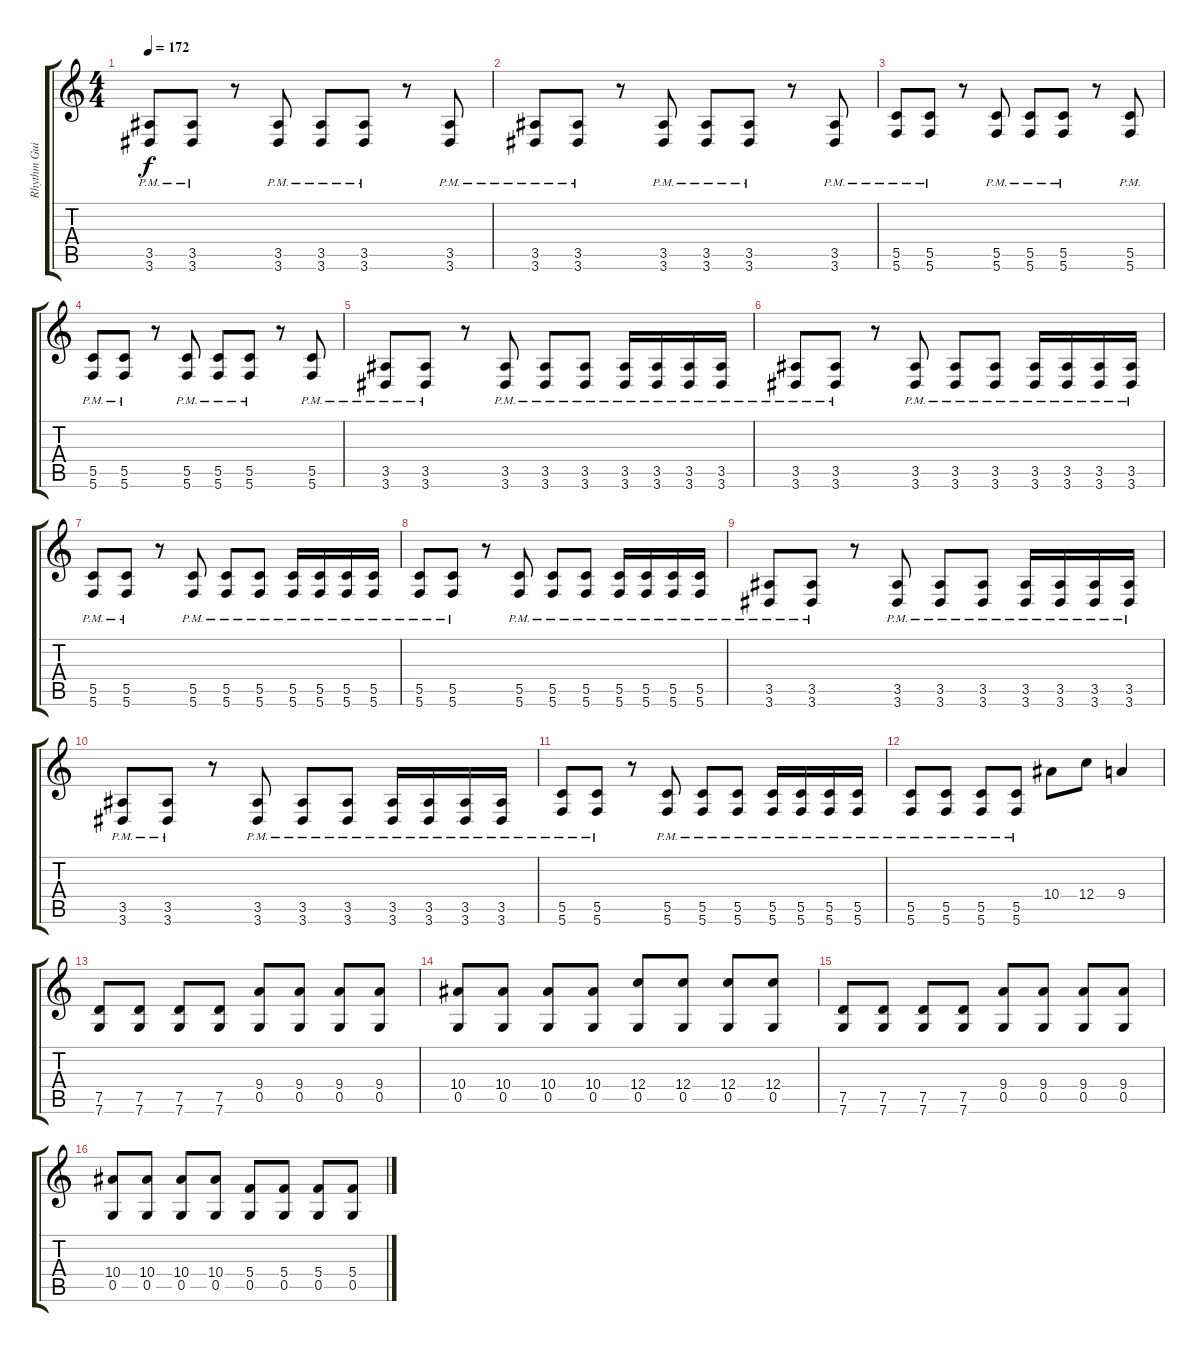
\track ("Rhythm Guitar 2" "Rhythm Gui") {instrument distortionguitar}
\staff {score tabs}
\tuning (D4 A3 F3 C3 G2 C2) {hide}
\ts (4 4)
\tempo 172
\clef g2
\ks c
(3.5{pm} 3.6{pm}).8{dy f} (3.5{pm} 3.6{pm}).8 r.8 (3.5{pm} 3.6{pm}).8 (3.5{pm} 3.6{pm}).8 (3.5{pm} 3.6{pm}).8 r.8 (3.5{pm} 3.6{pm}).8 |
(3.5{pm} 3.6{pm}).8 (3.5{pm} 3.6{pm}).8 r.8 (3.5{pm} 3.6{pm}).8 (3.5{pm} 3.6{pm}).8 (3.5{pm} 3.6{pm}).8 r.8 (3.5{pm} 3.6{pm}).8 |
(5.5{pm} 5.6{pm}).8 (5.5{pm} 5.6{pm}).8 r.8 (5.5{pm} 5.6{pm}).8 (5.5{pm} 5.6{pm}).8 (5.5{pm} 5.6{pm}).8 r.8 (5.5{pm} 5.6{pm}).8 |
(5.5{pm} 5.6{pm}).8 (5.5{pm} 5.6{pm}).8 r.8 (5.5{pm} 5.6{pm}).8 (5.5{pm} 5.6{pm}).8 (5.5{pm} 5.6{pm}).8 r.8 (5.5{pm} 5.6{pm}).8 |
(3.5{pm} 3.6{pm}).8 (3.5{pm} 3.6{pm}).8 r.8 (3.5{pm} 3.6{pm}).8 (3.5{pm} 3.6{pm}).8 (3.5{pm} 3.6{pm}).8 (3.5{pm} 3.6{pm}).16 (3.5{pm} 3.6{pm}).16 (3.5{pm} 3.6{pm}).16 (3.5{pm} 3.6{pm}).16 |
(3.5{pm} 3.6{pm}).8 (3.5{pm} 3.6{pm}).8 r.8 (3.5{pm} 3.6{pm}).8 (3.5{pm} 3.6{pm}).8 (3.5{pm} 3.6{pm}).8 (3.5{pm} 3.6{pm}).16 (3.5{pm} 3.6{pm}).16 (3.5{pm} 3.6{pm}).16 (3.5{pm} 3.6{pm}).16 |
(5.5{pm} 5.6{pm}).8 (5.5{pm} 5.6{pm}).8 r.8 (5.5{pm} 5.6{pm}).8 (5.5{pm} 5.6{pm}).8 (5.5{pm} 5.6{pm}).8 (5.5{pm} 5.6{pm}).16 (5.5{pm} 5.6{pm}).16 (5.5{pm} 5.6{pm}).16 (5.5{pm} 5.6{pm}).16 |
(5.5{pm} 5.6{pm}).8 (5.5{pm} 5.6{pm}).8 r.8 (5.5{pm} 5.6{pm}).8 (5.5{pm} 5.6{pm}).8 (5.5{pm} 5.6{pm}).8 (5.5{pm} 5.6{pm}).16 (5.5{pm} 5.6{pm}).16 (5.5{pm} 5.6{pm}).16 (5.5{pm} 5.6{pm}).16 |
(3.5{pm} 3.6{pm}).8 (3.5{pm} 3.6{pm}).8 r.8 (3.5{pm} 3.6{pm}).8 (3.5{pm} 3.6{pm}).8 (3.5{pm} 3.6{pm}).8 (3.5{pm} 3.6{pm}).16 (3.5{pm} 3.6{pm}).16 (3.5{pm} 3.6{pm}).16 (3.5{pm} 3.6{pm}).16 |
(3.5{pm} 3.6{pm}).8 (3.5{pm} 3.6{pm}).8 r.8 (3.5{pm} 3.6{pm}).8 (3.5{pm} 3.6{pm}).8 (3.5{pm} 3.6{pm}).8 (3.5{pm} 3.6{pm}).16 (3.5{pm} 3.6{pm}).16 (3.5{pm} 3.6{pm}).16 (3.5{pm} 3.6{pm}).16 |
(5.5{pm} 5.6{pm}).8 (5.5{pm} 5.6{pm}).8 r.8 (5.5{pm} 5.6{pm}).8 (5.5{pm} 5.6{pm}).8 (5.5{pm} 5.6{pm}).8 (5.5{pm} 5.6{pm}).16 (5.5{pm} 5.6{pm}).16 (5.5{pm} 5.6{pm}).16 (5.5{pm} 5.6{pm}).16 |
(5.5{pm} 5.6{pm}).8 (5.5{pm} 5.6{pm}).8 (5.5{pm} 5.6{pm}).8 (5.5{pm} 5.6{pm}).8 10.4.8 12.4.8 9.4.4 |
(7.5 7.6).8 (7.5 7.6).8 (7.5 7.6).8 (7.5 7.6).8 (9.4 0.5).8 (9.4 0.5).8 (9.4 0.5).8 (9.4 0.5).8 |
(10.4 0.5).8 (10.4 0.5).8 (10.4 0.5).8 (10.4 0.5).8 (12.4 0.5).8 (12.4 0.5).8 (12.4 0.5).8 (12.4 0.5).8 |
(7.5 7.6).8 (7.5 7.6).8 (7.5 7.6).8 (7.5 7.6).8 (9.4 0.5).8 (9.4 0.5).8 (9.4 0.5).8 (9.4 0.5).8 |
(10.4 0.5).8 (10.4 0.5).8 (10.4 0.5).8 (10.4 0.5).8 (5.4 0.5).8 (5.4 0.5).8 (5.4 0.5).8 (5.4 0.5).8
